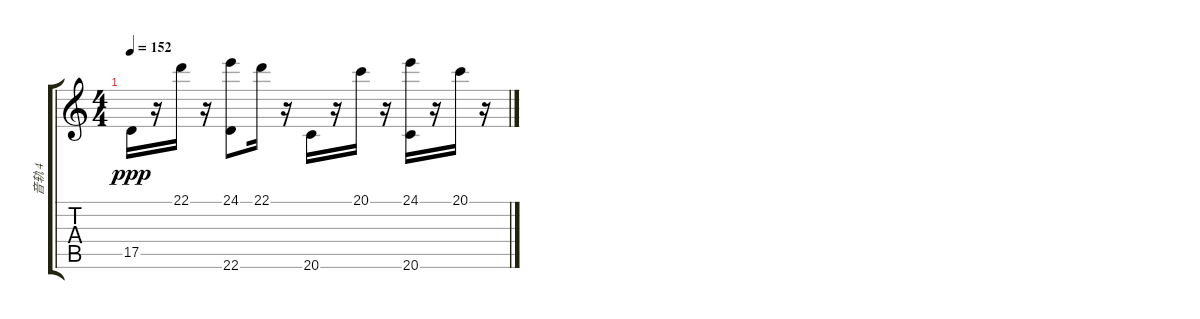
\track ("音轨 4" "音轨 4") {instrument stringensemble1}
\staff {score tabs}
\tuning (E4 B3 G3 D3 A2 E2) {hide}
\ts (4 4)
\tempo 152
\clef g2
\ks c
17.5.16{dy ppp} r.16 22.1.16 r.16 (24.1 22.6).8 22.1.16 r.16 20.6.16 r.16 20.1.16 r.16 (24.1 20.6).16 r.16 20.1.16 r.16
